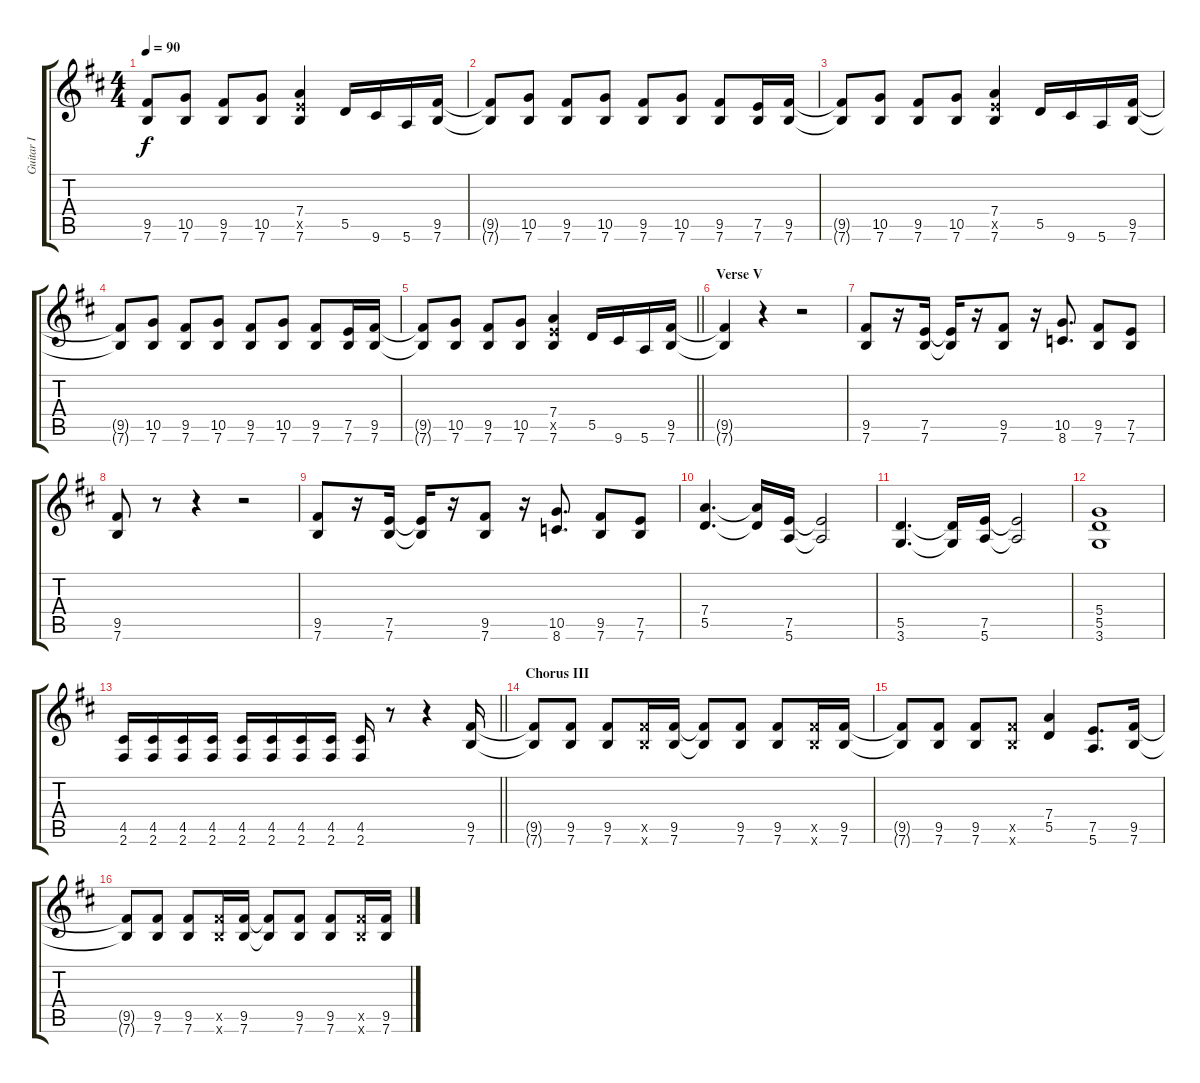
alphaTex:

\track ("Guitar I" "Guitar I") {instrument distortionguitar}
\staff {score tabs}
\tuning (E4 B3 G3 D3 A2 E2) {hide}
\ts (4 4)
\tempo 90
\clef g2
\ks bminor
(9.5{t} 7.6{t}).8{dy f} (10.5 7.6).8 (9.5 7.6).8 (10.5 7.6).8 (7.4 7.5{x} 7.6).4 5.5.16 9.6.16 5.6.16 (9.5 7.6).16 |
(9.5{t} 7.6{t}).8 (10.5 7.6).8 (9.5 7.6).8 (10.5 7.6).8 (9.5 7.6).8 (10.5 7.6).8 (9.5 7.6).8 (7.5 7.6).16 (9.5 7.6).16 |
(9.5{t} 7.6{t}).8 (10.5 7.6).8 (9.5 7.6).8 (10.5 7.6).8 (7.4 7.5{x} 7.6).4 5.5.16 9.6.16 5.6.16 (9.5 7.6).16 |
(9.5{t} 7.6{t}).8 (10.5 7.6).8 (9.5 7.6).8 (10.5 7.6).8 (9.5 7.6).8 (10.5 7.6).8 (9.5 7.6).8 (7.5 7.6).16 (9.5 7.6).16 |
\barLineRight lightlight
(9.5{t} 7.6{t}).8 (10.5 7.6).8 (9.5 7.6).8 (10.5 7.6).8 (7.4 7.5{x} 7.6).4 5.5.16 9.6.16 5.6.16 (9.5 7.6).16 |
\section ("" "Verse V")
(9.5{t} 7.6{t}).4 r.4 r.2 |
(9.5 7.6).8 r.16 (7.5 7.6).16 (7.5{t} 7.6{t}).16 r.16 (9.5 7.6).8 r.16 (10.5 8.6).8{d} (9.5 7.6).8 (7.5 7.6).8 |
(9.5 7.6).8 r.8 r.4 r.2 |
(9.5 7.6).8 r.16 (7.5 7.6).16 (7.5{t} 7.6{t}).16 r.16 (9.5 7.6).8 r.16 (10.5 8.6).8{d} (9.5 7.6).8 (7.5 7.6).8 |
(7.4 5.5).4{d} (7.4{t} 5.5{t}).16 (7.5 5.6).16 (7.5{t} 5.6{t}).2 |
(5.5 3.6).4{d} (5.5{t} 3.6{t}).16 (7.5 5.6).16 (7.5{t} 5.6{t}).2 |
(5.4 5.5 3.6).1 |
\barLineRight lightlight
(4.5 2.6).16 (4.5 2.6).16 (4.5 2.6).16 (4.5 2.6).16 (4.5 2.6).16 (4.5 2.6).16 (4.5 2.6).16 (4.5 2.6).16 (4.5 2.6).16 r.8 r.4 (9.5 7.6).16 |
\section ("" "Chorus III")
(9.5{t} 7.6{t}).8 (9.5 7.6).8 (9.5 7.6).8 (9.5{x} 7.6{x}).16 (9.5 7.6).16 (9.5{t} 7.6{t}).8 (9.5 7.6).8 (9.5 7.6).8 (9.5{x} 7.6{x}).16 (9.5 7.6).16 |
(9.5{t} 7.6{t}).8 (9.5 7.6).8 (9.5 7.6).8 (9.5{x} 7.6{x}).8 (7.4 5.5).4 (7.5 5.6).8{d} (9.5 7.6).16 |
(9.5{t} 7.6{t}).8 (9.5 7.6).8 (9.5 7.6).8 (9.5{x} 7.6{x}).16 (9.5 7.6).16 (9.5{t} 7.6{t}).8 (9.5 7.6).8 (9.5 7.6).8 (9.5{x} 7.6{x}).16 (9.5 7.6).16
